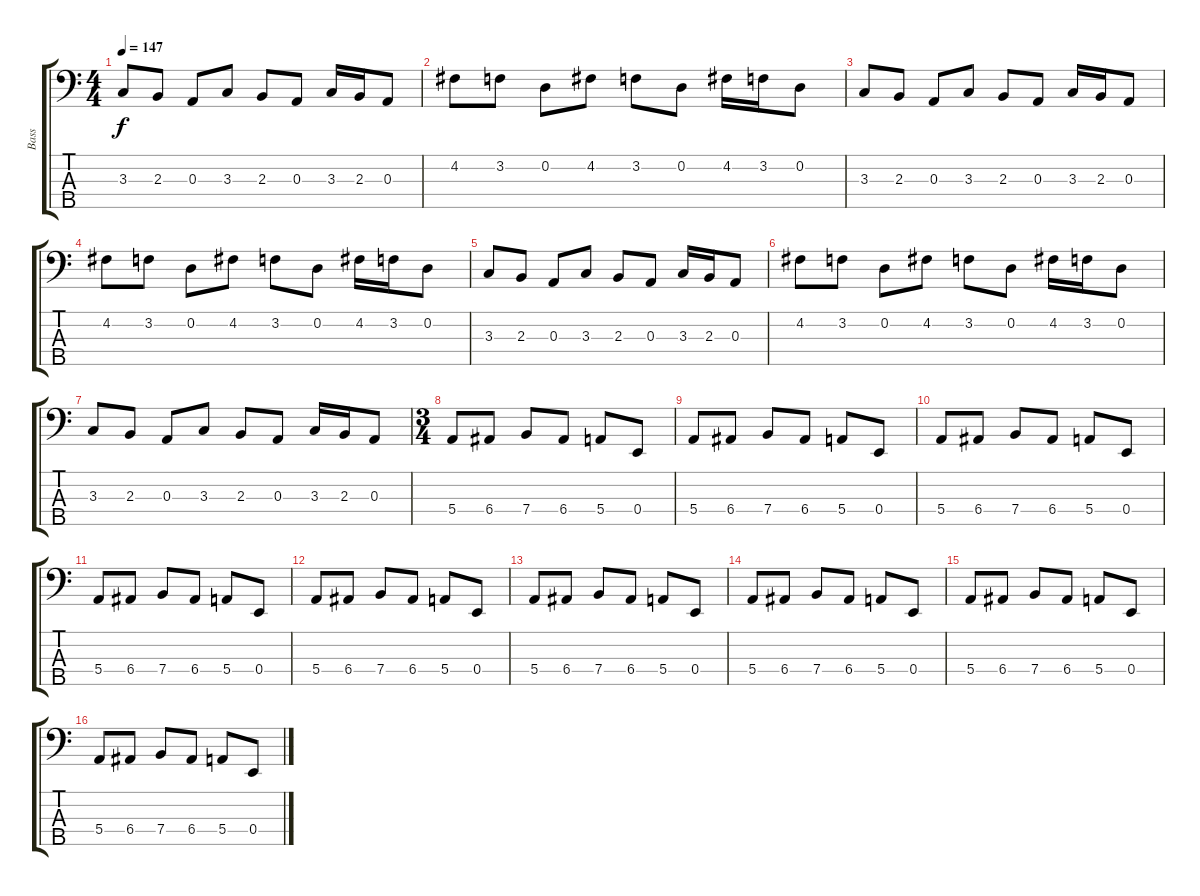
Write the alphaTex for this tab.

\track ("Bass" "Bass") {instrument electricbasspick}
\staff {score tabs}
\tuning (G2 D2 A1 E1 B0) {hide}
\ts (4 4)
\tempo 147
\clef f4
\ks c
3.3.8{dy f} 2.3.8 0.3.8 3.3.8 2.3.8 0.3.8 3.3.16 2.3.16 0.3.8 |
4.2.8 3.2.8 0.2.8 4.2.8 3.2.8 0.2.8 4.2.16 3.2.16 0.2.8 |
3.3.8 2.3.8 0.3.8 3.3.8 2.3.8 0.3.8 3.3.16 2.3.16 0.3.8 |
4.2.8 3.2.8 0.2.8 4.2.8 3.2.8 0.2.8 4.2.16 3.2.16 0.2.8 |
3.3.8 2.3.8 0.3.8 3.3.8 2.3.8 0.3.8 3.3.16 2.3.16 0.3.8 |
4.2.8 3.2.8 0.2.8 4.2.8 3.2.8 0.2.8 4.2.16 3.2.16 0.2.8 |
3.3.8 2.3.8 0.3.8 3.3.8 2.3.8 0.3.8 3.3.16 2.3.16 0.3.8 |
\ts (3 4)
5.4.8 6.4.8 7.4.8 6.4.8 5.4.8 0.4.8 |
5.4.8 6.4.8 7.4.8 6.4.8 5.4.8 0.4.8 |
5.4.8 6.4.8 7.4.8 6.4.8 5.4.8 0.4.8 |
5.4.8 6.4.8 7.4.8 6.4.8 5.4.8 0.4.8 |
5.4.8 6.4.8 7.4.8 6.4.8 5.4.8 0.4.8 |
5.4.8 6.4.8 7.4.8 6.4.8 5.4.8 0.4.8 |
5.4.8 6.4.8 7.4.8 6.4.8 5.4.8 0.4.8 |
5.4.8 6.4.8 7.4.8 6.4.8 5.4.8 0.4.8 |
5.4.8 6.4.8 7.4.8 6.4.8 5.4.8 0.4.8
